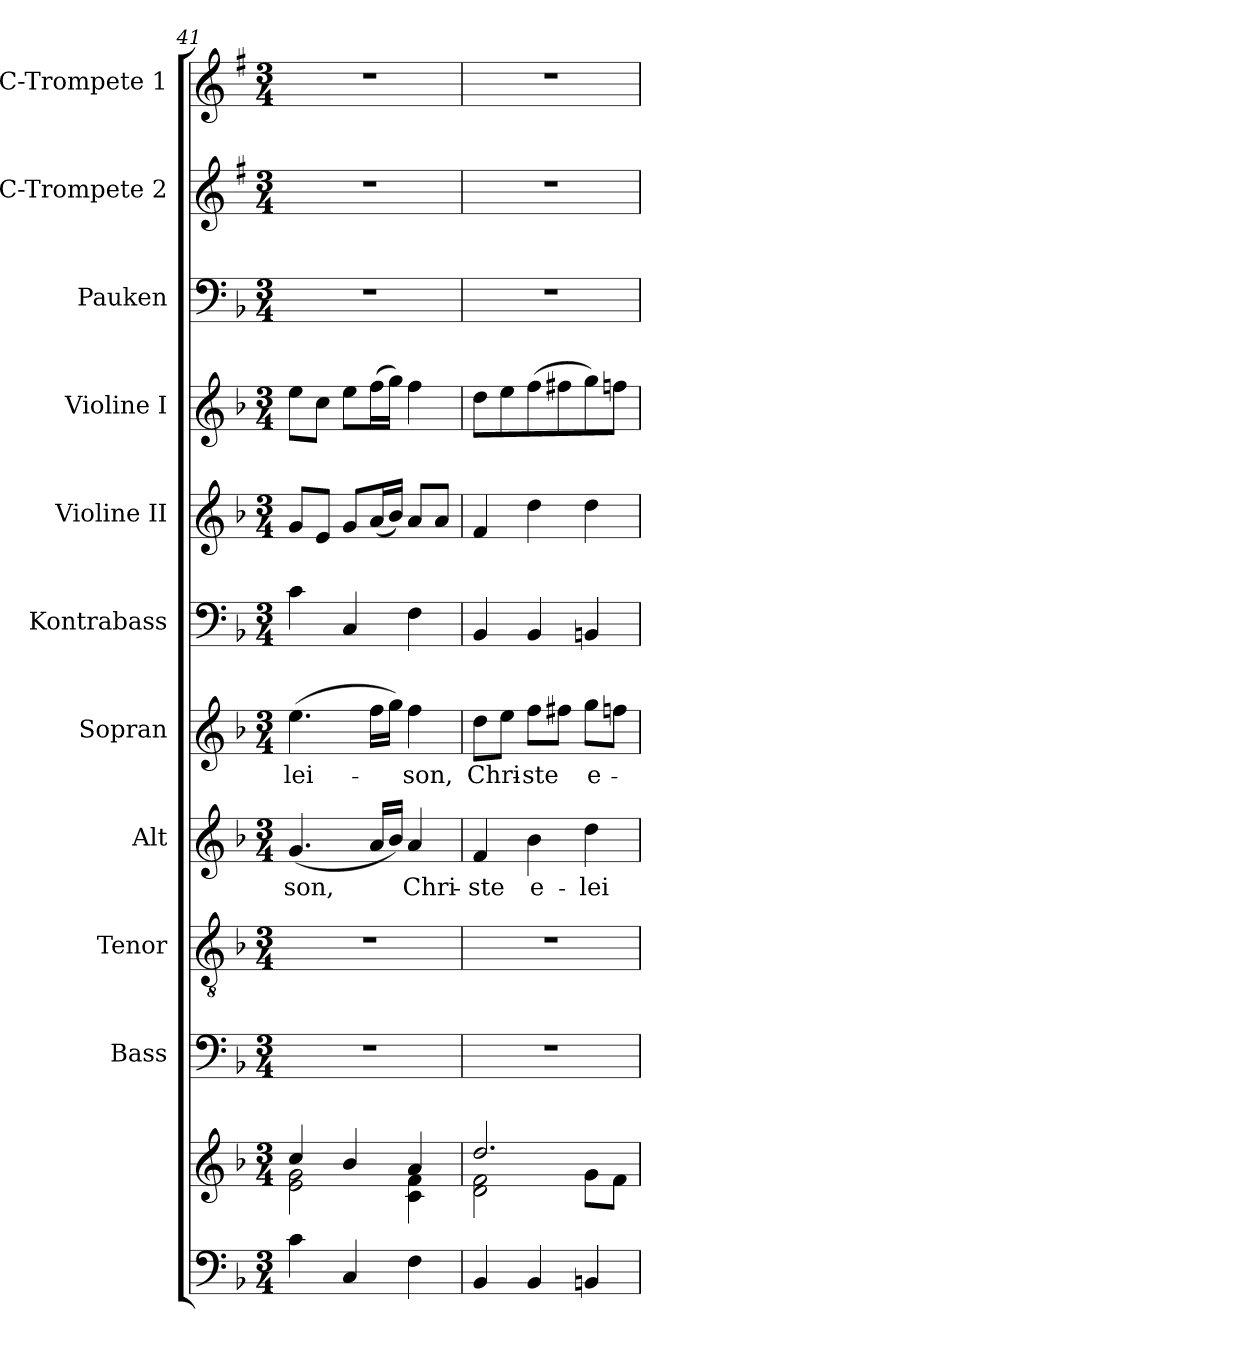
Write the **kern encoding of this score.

**kern	**kern	**kern	**kern	**kern	**text	**kern	**text	**kern	**kern	**kern	**kern	**kern	**kern
*part11	*part11	*part10	*part9	*part8	*part8	*part7	*part7	*part6	*part5	*part4	*part3	*part2	*part1
*staff12	*staff11	*staff10	*staff9	*staff8	*staff8	*staff7	*staff7	*staff6	*staff5	*staff4	*staff3	*staff2	*staff1
*	*	*I"Bass	*I"Tenor	*I"Alt	*	*I"Sopran	*	*I"Kontrabass	*I"Violine II	*I"Violine I	*I"Pauken	*I"C-Trompete 2	*I"C-Trompete 1
*	*	*I'B.	*I'T.	*I'A.	*	*I'S.	*	*I'Kb.	*I'Vl. II	*I'Vl. I	*I'Pk.	*I'C Trp. 2	*I'C Trp. 1
!!LO:PB:g=z
*clefF4	*clefG2	*clefF4	*clefGv2	*clefG2	*	*clefG2	*	*clefF4	*clefG2	*clefG2	*clefF4	*clefG2	*clefG2
*	*	*	*	*	*	*	*	*ITrd7c12	*	*	*	*ITrd1c2	*ITrd1c2
*k[b-]	*k[b-]	*k[b-]	*k[b-]	*k[b-]	*	*k[b-]	*	*k[b-]	*k[b-]	*k[b-]	*k[b-]	*k[b-]	*k[b-]
*F:	*F:	*F:	*F:	*F:	*	*F:	*	*F:	*F:	*F:	*F:	*F:	*F:
*M3/4	*M3/4	*M3/4	*M3/4	*M3/4	*	*M3/4	*	*M3/4	*M3/4	*M3/4	*M3/4	*M3/4	*M3/4
=41	=41	=41	=41	=41	=41	=41	=41	=41	=41	=41	=41	=41	=41
*	*^	*	*	*	*	*	*	*	*	*	*	*	*
!	!	!	!	!	!	!LO:LY:b	!	!LO:LY:b	!	!	!	!	!	!
4c\	4cc/	2e\ 2g\	2.r	2.r	(<4.g/	-son,	(>4.ee\	-lei-	4C\	8g/L	8ee\L	2.r	2.r	2.r
.	.	.	.	.	.	.	.	.	.	8e/J	8cc\J	.	.	.
4C/	4b-/	.	.	.	.	.	.	.	4CC/	8g/L	8ee\L	.	.	.
.	.	.	.	.	16a/LL	.	16ff\LL	.	.	(<16a/L	(>16ff\L	.	.	.
.	.	.	.	.	16b-/JJ)	.	16gg\JJ)	.	.	16b-/JJ)	16gg\JJ)	.	.	.
!	!	!	!	!	!	!LO:LY:b	!	!LO:LY:b	!	!	!	!	!	!
4F\	4a/	4c\ 4f\	.	.	4a/	Chri-	4ff\	-son,	4FF\	8a/L	4ff\	.	.	.
.	.	.	.	.	.	.	.	.	.	8a/J	.	.	.	.
=42	=42	=42	=42	=42	=42	=42	=42	=42	=42	=42	=42	=42	=42	=42
!	!	!	!	!	!	!LO:LY:b	!	!LO:LY:b	!	!	!	!	!	!
4BB-/	2.dd/	2d\ 2f\	2.r	2.r	4f/	-ste	8dd\L	Chri-	4BBB-/	4f/	8dd\L	2.r	2.r	2.r
.	.	.	.	.	.	.	8ee\J	.	.	.	8ee\	.	.	.
!	!	!	!	!	!	!LO:LY:b	!	!LO:LY:b	!	!	!	!	!	!
4BB-/	.	.	.	.	4b-\	e-	8ff\L	-ste	4BBB-/	4dd\	(>8ff\	.	.	.
.	.	.	.	.	.	.	8ff#X\J	.	.	.	8ff#X\	.	.	.
!	!	!	!	!	!	!LO:LY:b	!	!LO:LY:b	!	!	!	!	!	!
4BBn/	.	8g\L	.	.	4dd\	-lei-	8gg\L	e-	4BBBn/	4dd\	8gg\)	.	.	.
.	.	8f\J	.	.	.	.	8ffn\J	.	.	.	8ffn\J	.	.	.
*	*v	*v	*	*	*	*	*	*	*	*	*	*	*	*
=	=	=	=	=	=	=	=	=	=	=	=	=	=
*-	*-	*-	*-	*-	*-	*-	*-	*-	*-	*-	*-	*-	*-
